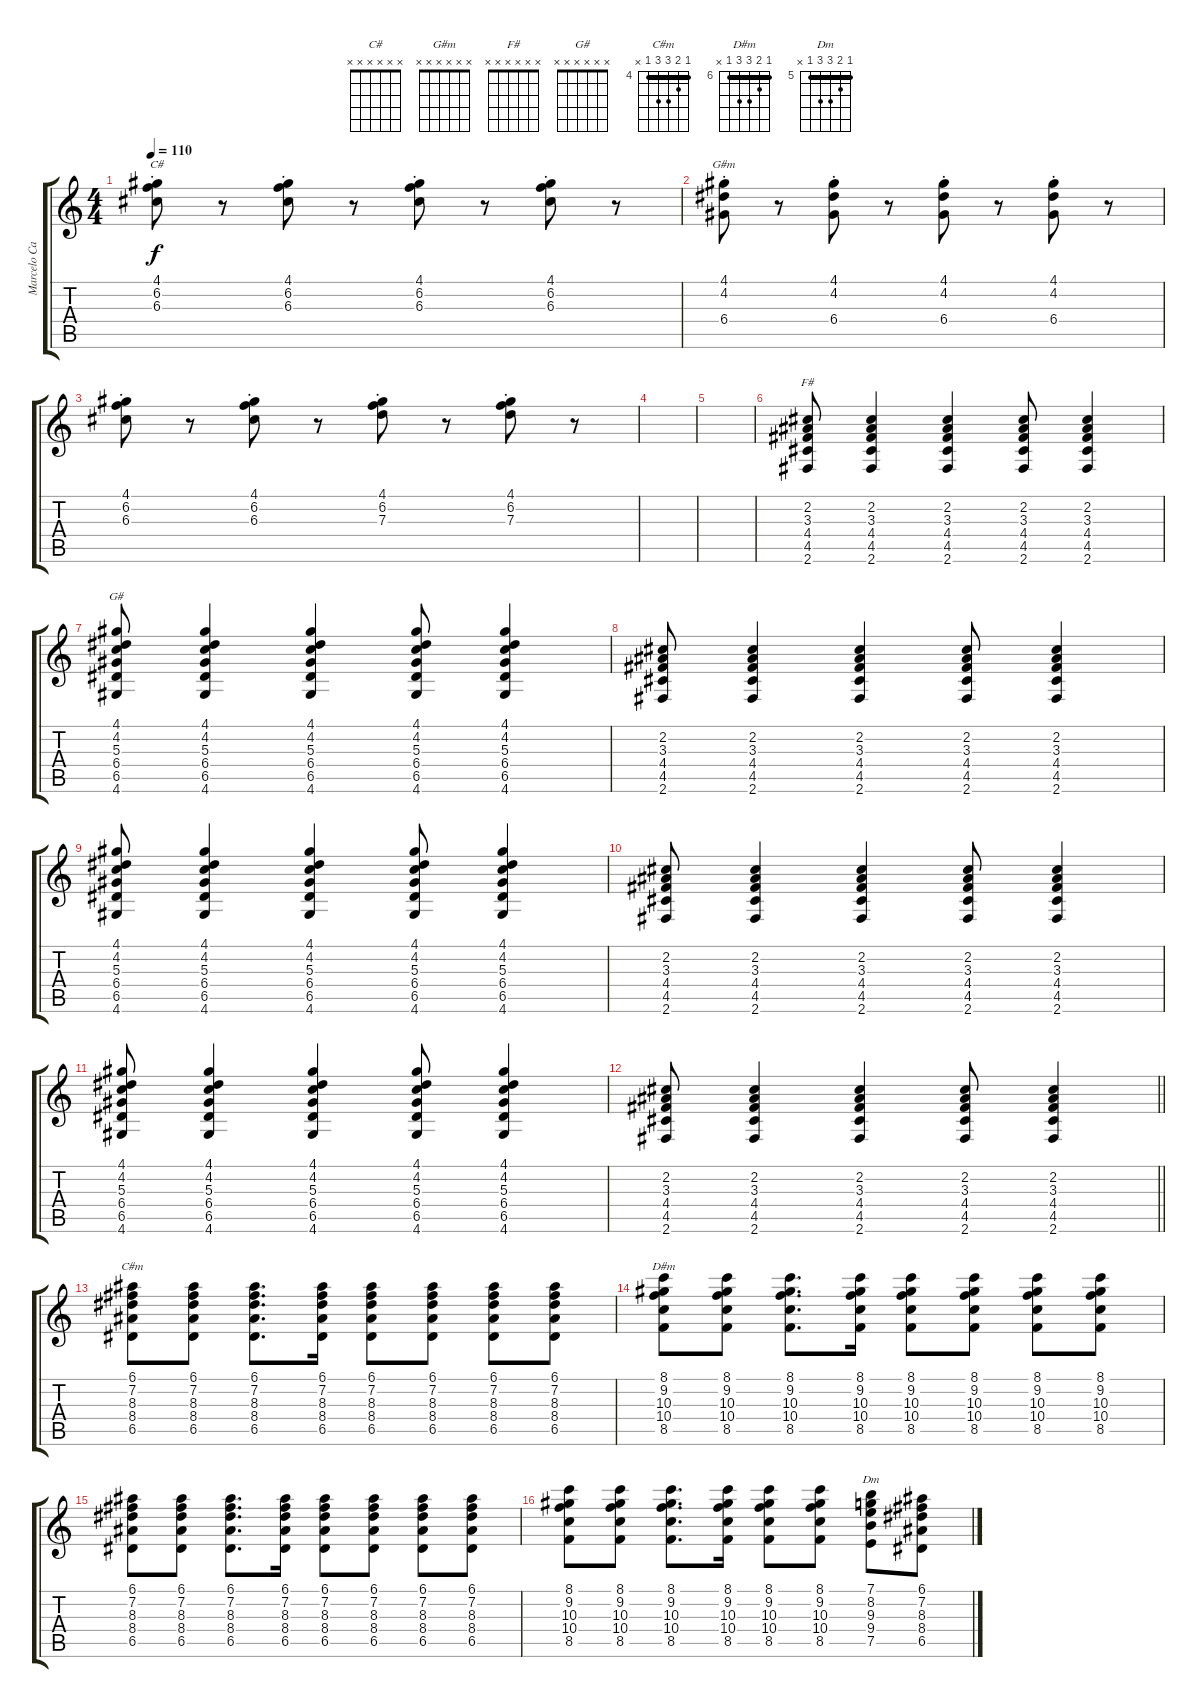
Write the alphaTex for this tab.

\track ("Marcelo Camelo (guitarra)" "Marcelo Ca") {instrument overdrivenguitar}
\staff {score tabs}
\tuning (E4 B3 G3 D3 A2 E2) {hide}
\chord ("C#" x x x x x x)
\chord ("G#m" x x x x x x)
\chord ("F#" x x x x x x)
\chord ("G#" x x x x x x)
\chord ("C#m" 4 5 6 6 4 x) {firstfret 4 barre 4}
\chord ("D#m" 6 7 8 8 6 x) {firstfret 6 barre 6}
\chord ("Dm" 5 6 7 7 5 x) {firstfret 5 barre 5}
\ts (4 4)
\tempo 110
\clef g2
\ks c
(4.1{st} 6.2{st} 6.3{st}).8{ch "C#" dy f} r.8 (4.1{st} 6.2{st} 6.3{st}).8 r.8 (4.1{st} 6.2{st} 6.3{st}).8 r.8 (4.1{st} 6.2{st} 6.3{st}).8 r.8 |
(4.1{st} 4.2{st} 6.4{st}).8{ch "G#m"} r.8 (4.1{st} 4.2{st} 6.4{st}).8 r.8 (4.1{st} 4.2{st} 6.4{st}).8 r.8 (4.1{st} 4.2{st} 6.4{st}).8 r.8 |
(4.1{st} 6.2{st} 6.3{st}).8 r.8 (4.1{st} 6.2{st} 6.3{st}).8 r.8 (4.1{st} 6.2{st} 7.3{st}).8 r.8 (4.1{st} 6.2{st} 7.3{st}).8 r.8 |
|
|
(2.2 3.3 4.4 4.5 2.6).8{ch "F#"} (2.2 3.3 4.4 4.5 2.6).4 (2.2 3.3 4.4 4.5 2.6).4 (2.2 3.3 4.4 4.5 2.6).8 (2.2 3.3 4.4 4.5 2.6).4 |
(4.1 4.2 5.3 6.4 6.5 4.6).8{ch "G#"} (4.1 4.2 5.3 6.4 6.5 4.6).4 (4.1 4.2 5.3 6.4 6.5 4.6).4 (4.1 4.2 5.3 6.4 6.5 4.6).8 (4.1 4.2 5.3 6.4 6.5 4.6).4 |
(2.2 3.3 4.4 4.5 2.6).8 (2.2 3.3 4.4 4.5 2.6).4 (2.2 3.3 4.4 4.5 2.6).4 (2.2 3.3 4.4 4.5 2.6).8 (2.2 3.3 4.4 4.5 2.6).4 |
(4.1 4.2 5.3 6.4 6.5 4.6).8 (4.1 4.2 5.3 6.4 6.5 4.6).4 (4.1 4.2 5.3 6.4 6.5 4.6).4 (4.1 4.2 5.3 6.4 6.5 4.6).8 (4.1 4.2 5.3 6.4 6.5 4.6).4 |
(2.2 3.3 4.4 4.5 2.6).8 (2.2 3.3 4.4 4.5 2.6).4 (2.2 3.3 4.4 4.5 2.6).4 (2.2 3.3 4.4 4.5 2.6).8 (2.2 3.3 4.4 4.5 2.6).4 |
(4.1 4.2 5.3 6.4 6.5 4.6).8 (4.1 4.2 5.3 6.4 6.5 4.6).4 (4.1 4.2 5.3 6.4 6.5 4.6).4 (4.1 4.2 5.3 6.4 6.5 4.6).8 (4.1 4.2 5.3 6.4 6.5 4.6).4 |
\barLineRight lightlight
(2.2 3.3 4.4 4.5 2.6).8 (2.2 3.3 4.4 4.5 2.6).4 (2.2 3.3 4.4 4.5 2.6).4 (2.2 3.3 4.4 4.5 2.6).8 (2.2 3.3 4.4 4.5 2.6).4 |
(6.1 7.2 8.3 8.4 6.5).8{ch "C#m"} (6.1 7.2 8.3 8.4 6.5).8 (6.1 7.2 8.3 8.4 6.5).8{d} (6.1 7.2 8.3 8.4 6.5).16 (6.1 7.2 8.3 8.4 6.5).8 (6.1 7.2 8.3 8.4 6.5).8 (6.1 7.2 8.3 8.4 6.5).8 (6.1 7.2 8.3 8.4 6.5).8 |
(8.1 9.2 10.3 10.4 8.5).8{ch "D#m"} (8.1 9.2 10.3 10.4 8.5).8 (8.1 9.2 10.3 10.4 8.5).8{d} (8.1 9.2 10.3 10.4 8.5).16 (8.1 9.2 10.3 10.4 8.5).8 (8.1 9.2 10.3 10.4 8.5).8 (8.1 9.2 10.3 10.4 8.5).8 (8.1 9.2 10.3 10.4 8.5).8 |
(6.1 7.2 8.3 8.4 6.5).8 (6.1 7.2 8.3 8.4 6.5).8 (6.1 7.2 8.3 8.4 6.5).8{d} (6.1 7.2 8.3 8.4 6.5).16 (6.1 7.2 8.3 8.4 6.5).8 (6.1 7.2 8.3 8.4 6.5).8 (6.1 7.2 8.3 8.4 6.5).8 (6.1 7.2 8.3 8.4 6.5).8 |
(8.1 9.2 10.3 10.4 8.5).8 (8.1 9.2 10.3 10.4 8.5).8 (8.1 9.2 10.3 10.4 8.5).8{d} (8.1 9.2 10.3 10.4 8.5).16 (8.1 9.2 10.3 10.4 8.5).8 (8.1 9.2 10.3 10.4 8.5).8 (7.1 8.2 9.3 9.4 7.5).8{ch "Dm"} (6.1 7.2 8.3 8.4 6.5).8
